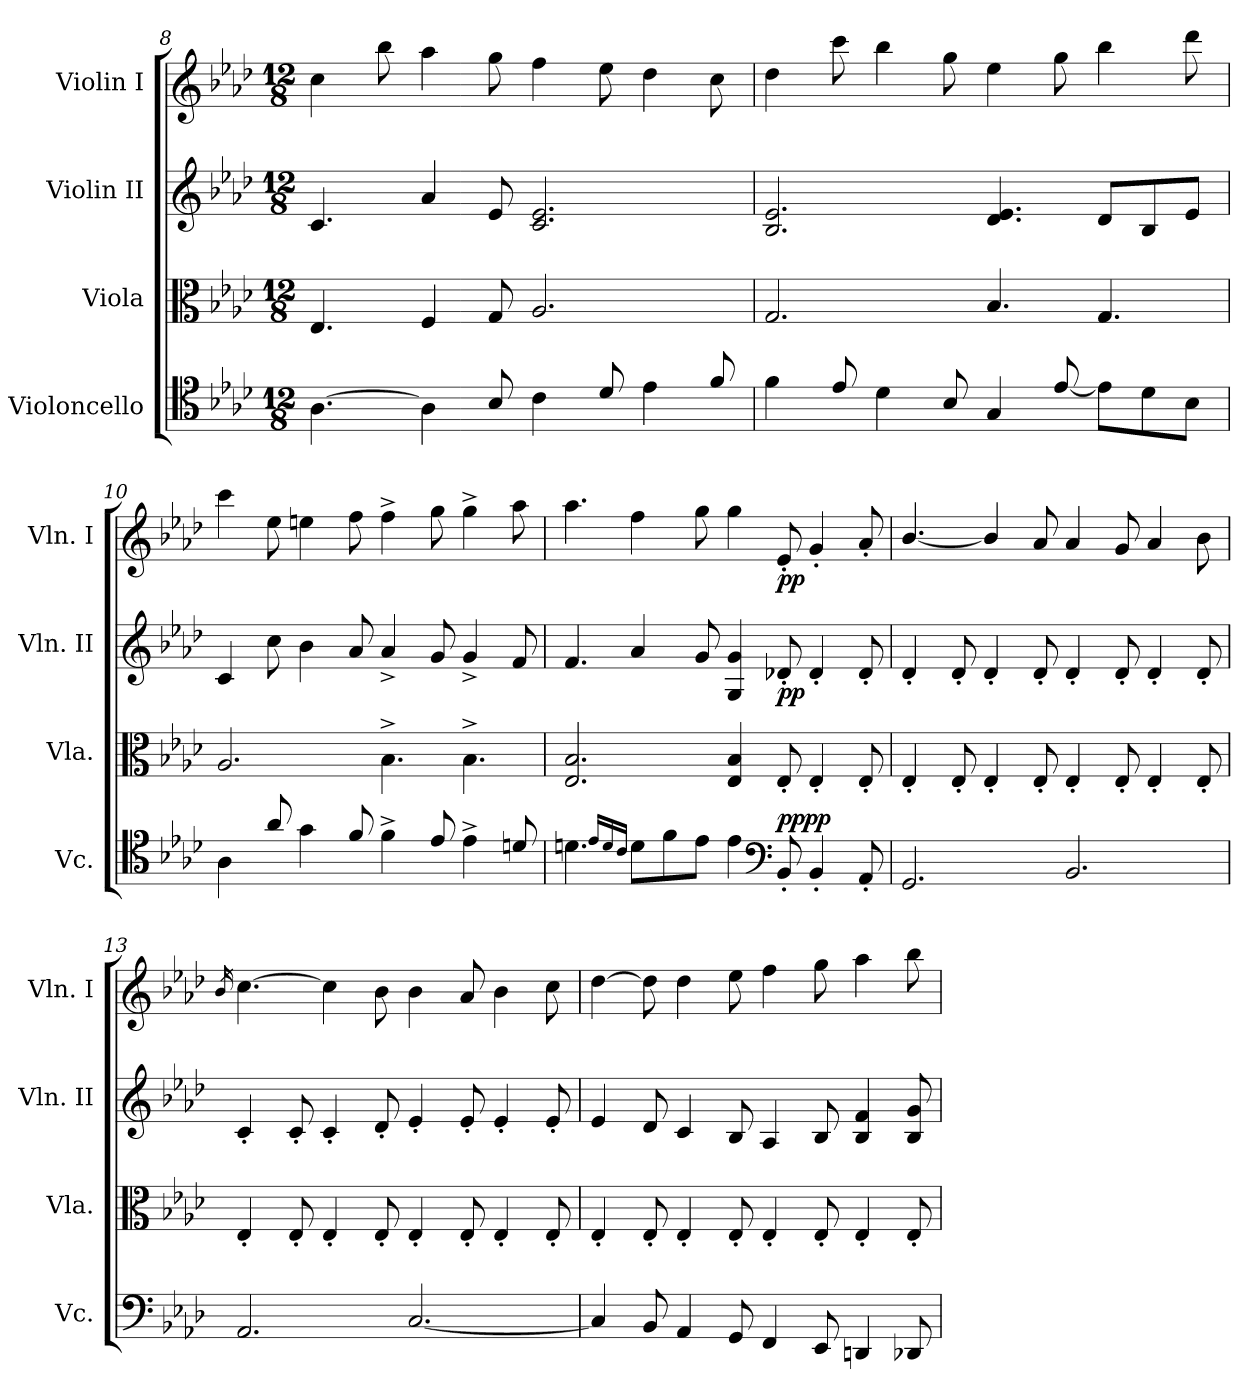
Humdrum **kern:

**kern	**dynam	**kern	**kern	**dynam	**kern	**dynam
*part4	*part4	*part3	*part2	*part2	*part1	*part1
*staff4	*staff4	*staff3	*staff2	*staff2	*staff1	*staff1
*I"Violoncello	*	*I"Viola	*I"Violin II	*	*I"Violin I	*
*I'Vc.	*	*I'Vla.	*I'Vln. II	*	*I'Vln. I	*
*clefC4	*	*clefC3	*clefG2	*	*clefG2	*
*k[b-e-a-d-]	*	*k[b-e-a-d-]	*k[b-e-a-d-]	*	*k[b-e-a-d-]	*
*A-:	*	*A-:	*A-:	*	*A-:	*
*M12/8	*	*M12/8	*M12/8	*	*M12/8	*
=8	=8	=8	=8	=8	=8	=8
[4.A-\	.	4.E-/	4.c/	.	4cc\	.
.	.	.	.	.	8bb-\	.
4A-\]	.	4F/	4a-/	.	4aa-\	.
8B-/	.	8G/	8e-/	.	8gg\	.
4c\	.	2.A-/	2.c/ 2.e-/	.	4ff\	.
8d-/	.	.	.	.	8ee-\	.
4e-\	.	.	.	.	4dd-\	.
8f/	.	.	.	.	8cc\	.
=9	=9	=9	=9	=9	=9	=9
4f\	.	2.G/	2.B-/ 2.e-/	.	4dd-\	.
8e-/	.	.	.	.	8ccc\	.
4d-\	.	.	.	.	4bb-\	.
8B-/	.	.	.	.	8gg\	.
4G/	.	4.B-/	4.d-/ 4.e-/	.	4ee-\	.
[8e-/	.	.	.	.	8gg\	.
8e-\L]	.	4.G/	8d-/L	.	4bb-\	.
8d-\	.	.	8B-/	.	.	.
8B-\J	.	.	8e-/J	.	8ddd-\	.
=10	=10	=10	=10	=10	=10	=10
4A-\	.	2.A-/	4c/	.	4ccc\	.
8a-/	.	.	8cc\	.	8ee-\	.
4g\	.	.	4b-\	.	4een\	.
8f/	.	.	8a-/	.	8ff\	.
4f^\	.	4.B-^\	4a-^/	.	4ff^\	.
8e-/	.	.	8g/	.	8gg\	.
4e-^\	.	4.B-^\	4g^/	.	4gg^\	.
8dn/	.	.	8f/	.	8aa-\	.
=11	=11	=11	=11	=11	=11	=11
4.dn\	.	2.E-/ 2.B-/	4.f/	.	4.aa-\	.
16qe-/LL	.	.	.	.	.	.
16qd/	.	.	.	.	.	.
16qc/JJ	.	.	.	.	.	.
8d\L	.	.	4a-/	.	4ff\	.
8f\	.	.	.	.	.	.
8e-\J	.	.	8g/	.	8gg\	.
4e-\	.	4E-/ 4B-/	4G/ 4g/	.	4gg\	.
*clefF4	*	*	*	*	*	*
!	!LO:DY:a	!	!	!	!	!
!	!LO:DY:n=1:b	!	!	!LO:DY:b	!	!LO:DY:b
8BB-'/	pp pp	8E-'/	8d-X'/	pp	8e-'/	pp
4BB-'/	.	4E-'/	4d-'/	.	4g'/	.
8AA-'/	.	8E-'/	8d-'/	.	8a-'/	.
=12	=12	=12	=12	=12	=12	=12
2.GG/	.	4E-'/	4d-'/	.	[4.b-/	.
.	.	8E-'/	8d-'/	.	.	.
.	.	4E-'/	4d-'/	.	4b-/]	.
.	.	8E-'/	8d-'/	.	8a-/	.
2.BB-/	.	4E-'/	4d-'/	.	4a-/	.
.	.	8E-'/	8d-'/	.	8g/	.
.	.	4E-'/	4d-'/	.	4a-/	.
.	.	8E-'/	8d-'/	.	8b-\	.
=13	=13	=13	=13	=13	=13	=13
.	.	.	.	.	16qb-/	.
2.AA-/	.	4E-'/	4c'/	.	[4.cc\	.
.	.	8E-'/	8c'/	.	.	.
.	.	4E-'/	4c'/	.	4cc\]	.
.	.	8E-'/	8d-'/	.	8b-\	.
[2.C/	.	4E-'/	4e-'/	.	4b-\	.
.	.	8E-'/	8e-'/	.	8a-/	.
.	.	4E-'/	4e-'/	.	4b-\	.
.	.	8E-'/	8e-'/	.	8cc\	.
=14	=14	=14	=14	=14	=14	=14
4C/]	.	4E-'/	4e-/	.	[4dd-\	.
8BB-/	.	8E-'/	8d-/	.	8dd-\]	.
4AA-/	.	4E-'/	4c/	.	4dd-\	.
8GG/	.	8E-'/	8B-/	.	8ee-\	.
4FF/	.	4E-'/	4A-/	.	4ff\	.
8EE-/	.	8E-'/	8B-/	.	8gg\	.
4DDn/	.	4E-'/	4B-/ 4f/	.	4aa-\	.
8DD-X/	.	8E-'/	8B-/ 8g/	.	8bb-\	.
=	=	=	=	=	=	=
*-	*-	*-	*-	*-	*-	*-
